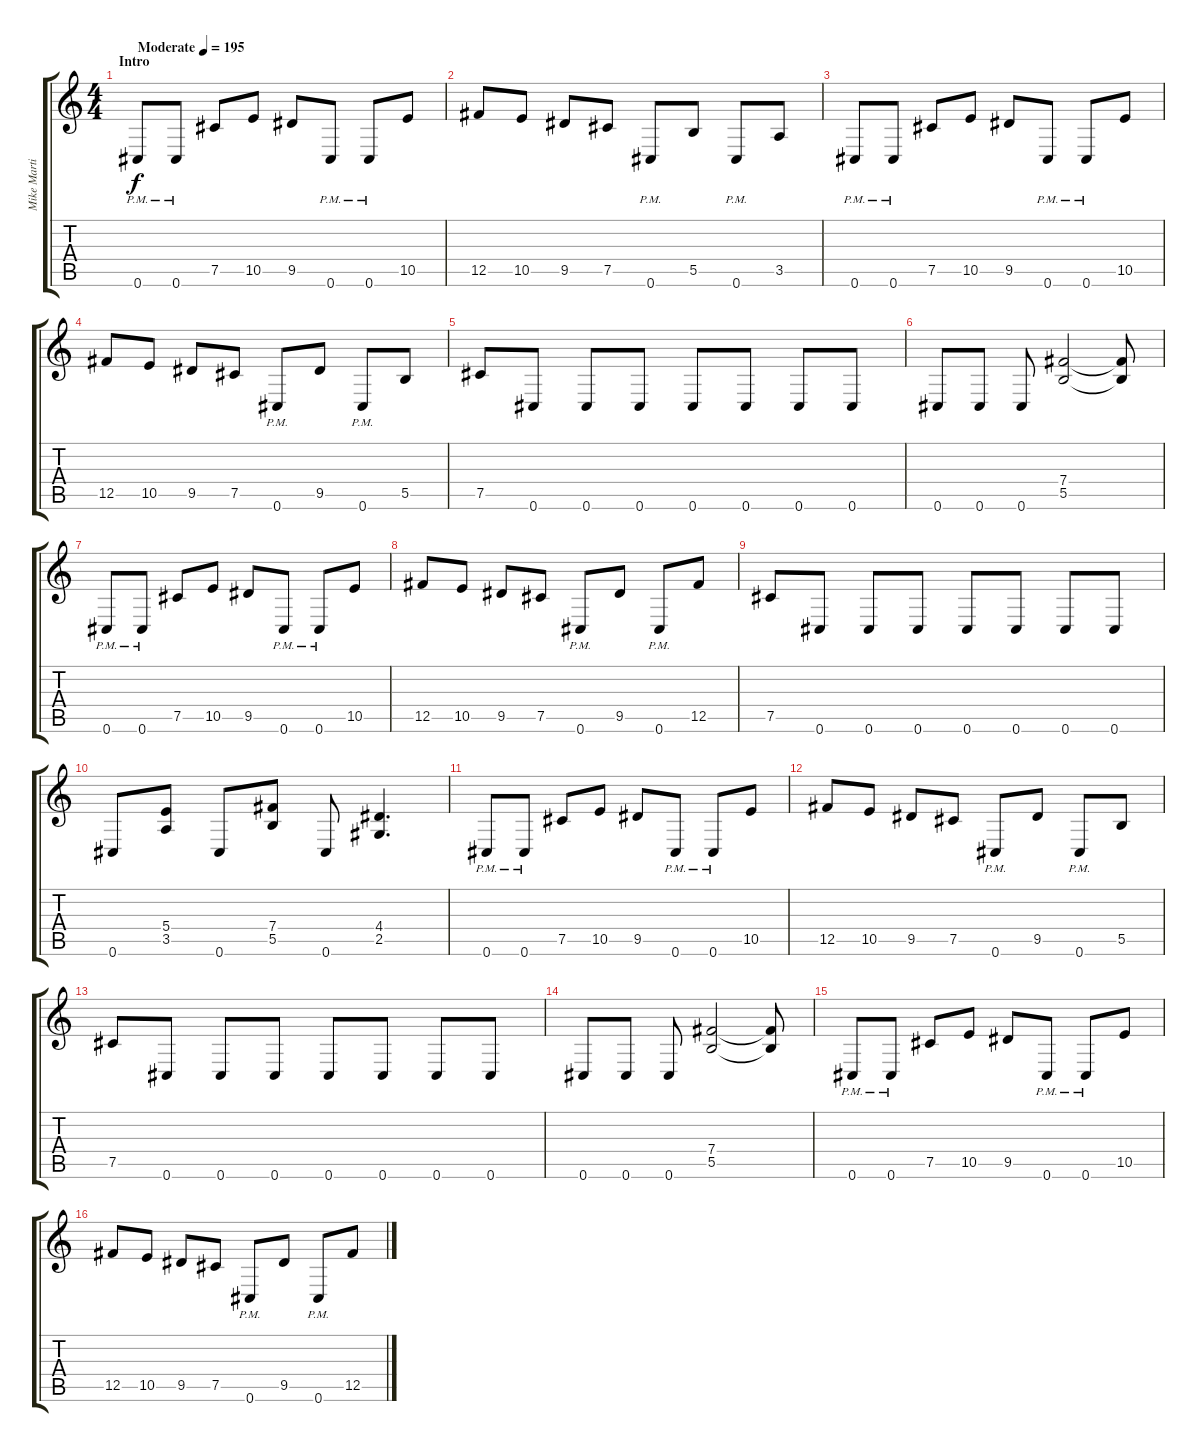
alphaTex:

\track ("Mike Martin" "Mike Marti") {instrument distortionguitar}
\staff {score tabs}
\tuning (Db4 Ab3 E3 B2 Gb2 Db2) {hide}
\ts (4 4)
\section ("" "Intro")
\tempo (195 "Moderate")
\clef g2
\ks c
0.6{pm}.8{dy f instrument distortionguitar} 0.6{pm}.8 7.5.8 10.5.8 9.5.8 0.6{pm}.8 0.6{pm}.8 10.5.8 |
12.5.8 10.5.8 9.5.8 7.5.8 0.6{pm}.8 5.5.8 0.6{pm}.8 3.5.8 |
0.6{pm}.8 0.6{pm}.8 7.5.8 10.5.8 9.5.8 0.6{pm}.8 0.6{pm}.8 10.5.8 |
12.5.8 10.5.8 9.5.8 7.5.8 0.6{pm}.8 9.5.8 0.6{pm}.8 5.5.8 |
7.5.8 0.6.8 0.6.8 0.6.8 0.6.8 0.6.8 0.6.8 0.6.8 |
0.6.8 0.6.8 0.6.8 (7.4 5.5).2 (7.4{t} 5.5{t}).8 |
0.6{pm}.8 0.6{pm}.8 7.5.8 10.5.8 9.5.8 0.6{pm}.8 0.6{pm}.8 10.5.8 |
12.5.8 10.5.8 9.5.8 7.5.8 0.6{pm}.8 9.5.8 0.6{pm}.8 12.5.8 |
7.5.8 0.6.8 0.6.8 0.6.8 0.6.8 0.6.8 0.6.8 0.6.8 |
0.6.8 (5.4 3.5).8 0.6.8 (7.4 5.5).8 0.6.8 (4.4 2.5).4{d} |
0.6{pm}.8 0.6{pm}.8 7.5.8 10.5.8 9.5.8 0.6{pm}.8 0.6{pm}.8 10.5.8 |
12.5.8 10.5.8 9.5.8 7.5.8 0.6{pm}.8 9.5.8 0.6{pm}.8 5.5.8 |
7.5.8 0.6.8 0.6.8 0.6.8 0.6.8 0.6.8 0.6.8 0.6.8 |
0.6.8 0.6.8 0.6.8 (7.4 5.5).2 (7.4{t} 5.5{t}).8 |
0.6{pm}.8 0.6{pm}.8 7.5.8 10.5.8 9.5.8 0.6{pm}.8 0.6{pm}.8 10.5.8 |
12.5.8 10.5.8 9.5.8 7.5.8 0.6{pm}.8 9.5.8 0.6{pm}.8 12.5.8
